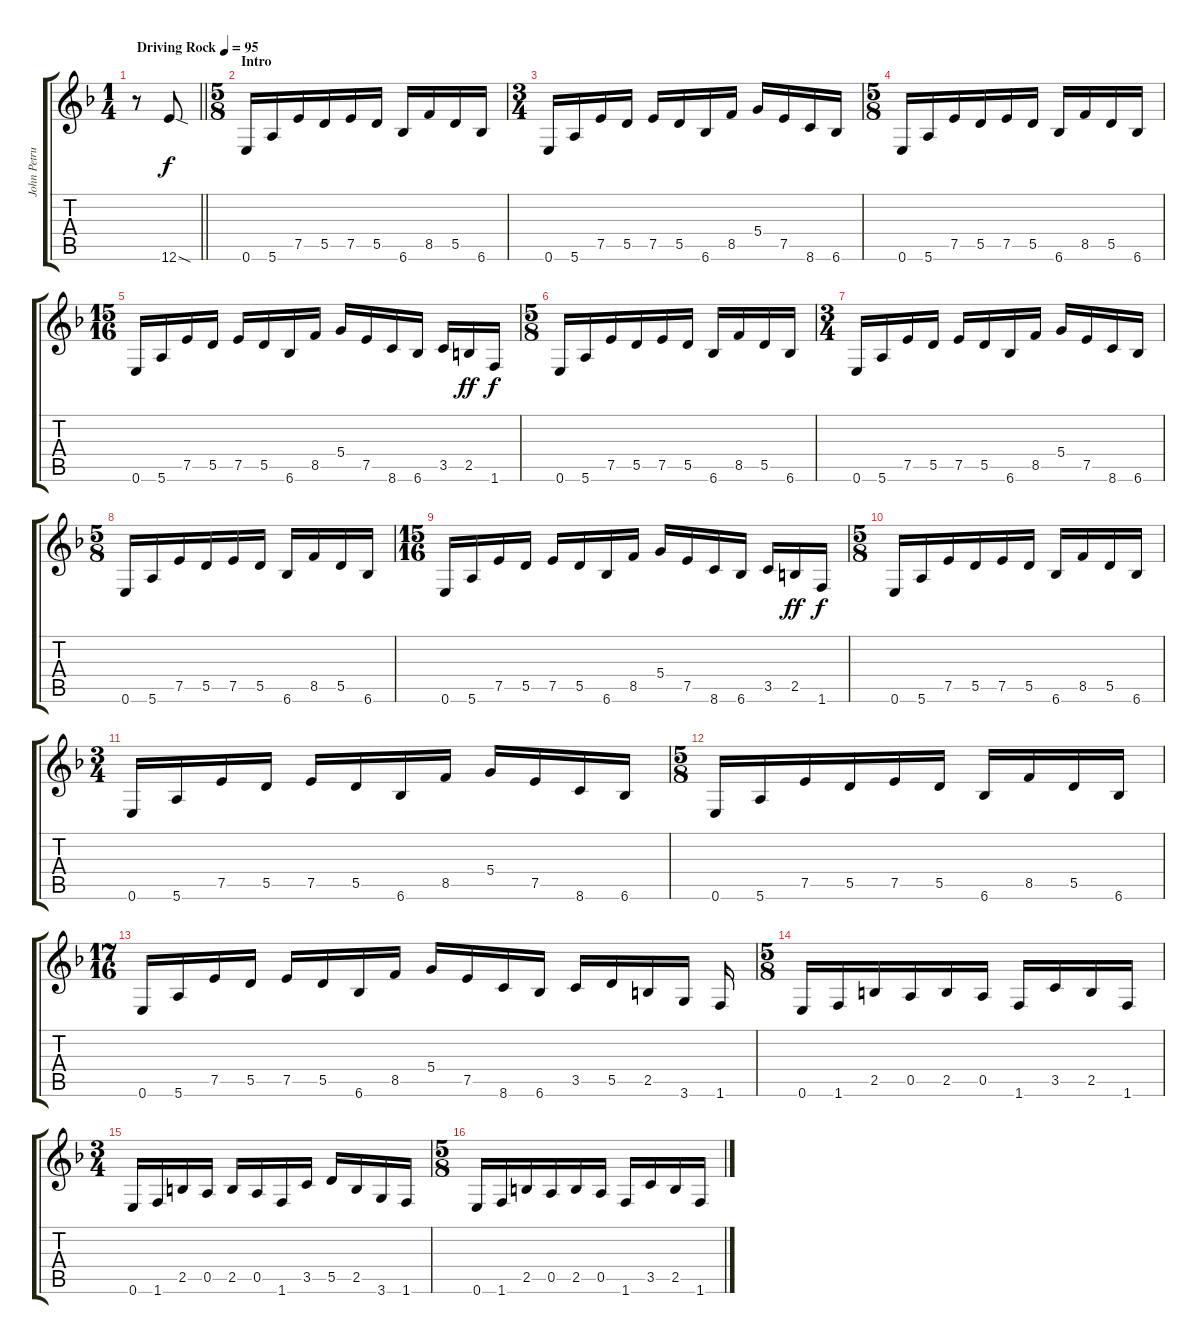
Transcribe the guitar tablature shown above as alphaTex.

\track ("John Petrucci" "John Petru") {instrument distortionguitar}
\staff {score tabs}
\tuning (E4 B3 G3 D3 A2 E2) {hide}
\ts (1 4)
\tempo (95 "Driving Rock")
\clef g2
\barLineRight lightlight
\ks f
r.8{dy f instrument distortionguitar} 12.6{sod}.8 |
\ts (5 8)
\section ("" "Intro")
0.6.16 5.6.16 7.5.16 5.5.16 7.5.16 5.5.16 6.6.16 8.5.16 5.5.16 6.6.16 |
\ts (3 4)
0.6.16 5.6.16 7.5.16 5.5.16 7.5.16 5.5.16 6.6.16 8.5.16 5.4.16 7.5.16 8.6.16 6.6.16 |
\ts (5 8)
0.6.16 5.6.16 7.5.16 5.5.16 7.5.16 5.5.16 6.6.16 8.5.16 5.5.16 6.6.16 |
\ts (15 16)
0.6.16 5.6.16 7.5.16 5.5.16 7.5.16 5.5.16 6.6.16 8.5.16 5.4.16 7.5.16 8.6.16 6.6.16 3.5.16 2.5.16{dy ff} 1.6.16{dy f} |
\ts (5 8)
0.6.16 5.6.16 7.5.16 5.5.16 7.5.16 5.5.16 6.6.16 8.5.16 5.5.16 6.6.16 |
\ts (3 4)
0.6.16 5.6.16 7.5.16 5.5.16 7.5.16 5.5.16 6.6.16 8.5.16 5.4.16 7.5.16 8.6.16 6.6.16 |
\ts (5 8)
0.6.16 5.6.16 7.5.16 5.5.16 7.5.16 5.5.16 6.6.16 8.5.16 5.5.16 6.6.16 |
\ts (15 16)
0.6.16 5.6.16 7.5.16 5.5.16 7.5.16 5.5.16 6.6.16 8.5.16 5.4.16 7.5.16 8.6.16 6.6.16 3.5.16 2.5.16{dy ff} 1.6.16{dy f} |
\ts (5 8)
0.6.16 5.6.16 7.5.16 5.5.16 7.5.16 5.5.16 6.6.16 8.5.16 5.5.16 6.6.16 |
\ts (3 4)
0.6.16 5.6.16 7.5.16 5.5.16 7.5.16 5.5.16 6.6.16 8.5.16 5.4.16 7.5.16 8.6.16 6.6.16 |
\ts (5 8)
0.6.16 5.6.16 7.5.16 5.5.16 7.5.16 5.5.16 6.6.16 8.5.16 5.5.16 6.6.16 |
\ts (17 16)
0.6.16 5.6.16 7.5.16 5.5.16 7.5.16 5.5.16 6.6.16 8.5.16 5.4.16 7.5.16 8.6.16 6.6.16 3.5.16 5.5.16 2.5.16 3.6.16 1.6.16 |
\ts (5 8)
0.6.16 1.6.16 2.5.16 0.5.16 2.5.16 0.5.16 1.6.16 3.5.16 2.5.16 1.6.16 |
\ts (3 4)
0.6.16 1.6.16 2.5.16 0.5.16 2.5.16 0.5.16 1.6.16 3.5.16 5.5.16 2.5.16 3.6.16 1.6.16 |
\ts (5 8)
0.6.16 1.6.16 2.5.16 0.5.16 2.5.16 0.5.16 1.6.16 3.5.16 2.5.16 1.6.16
